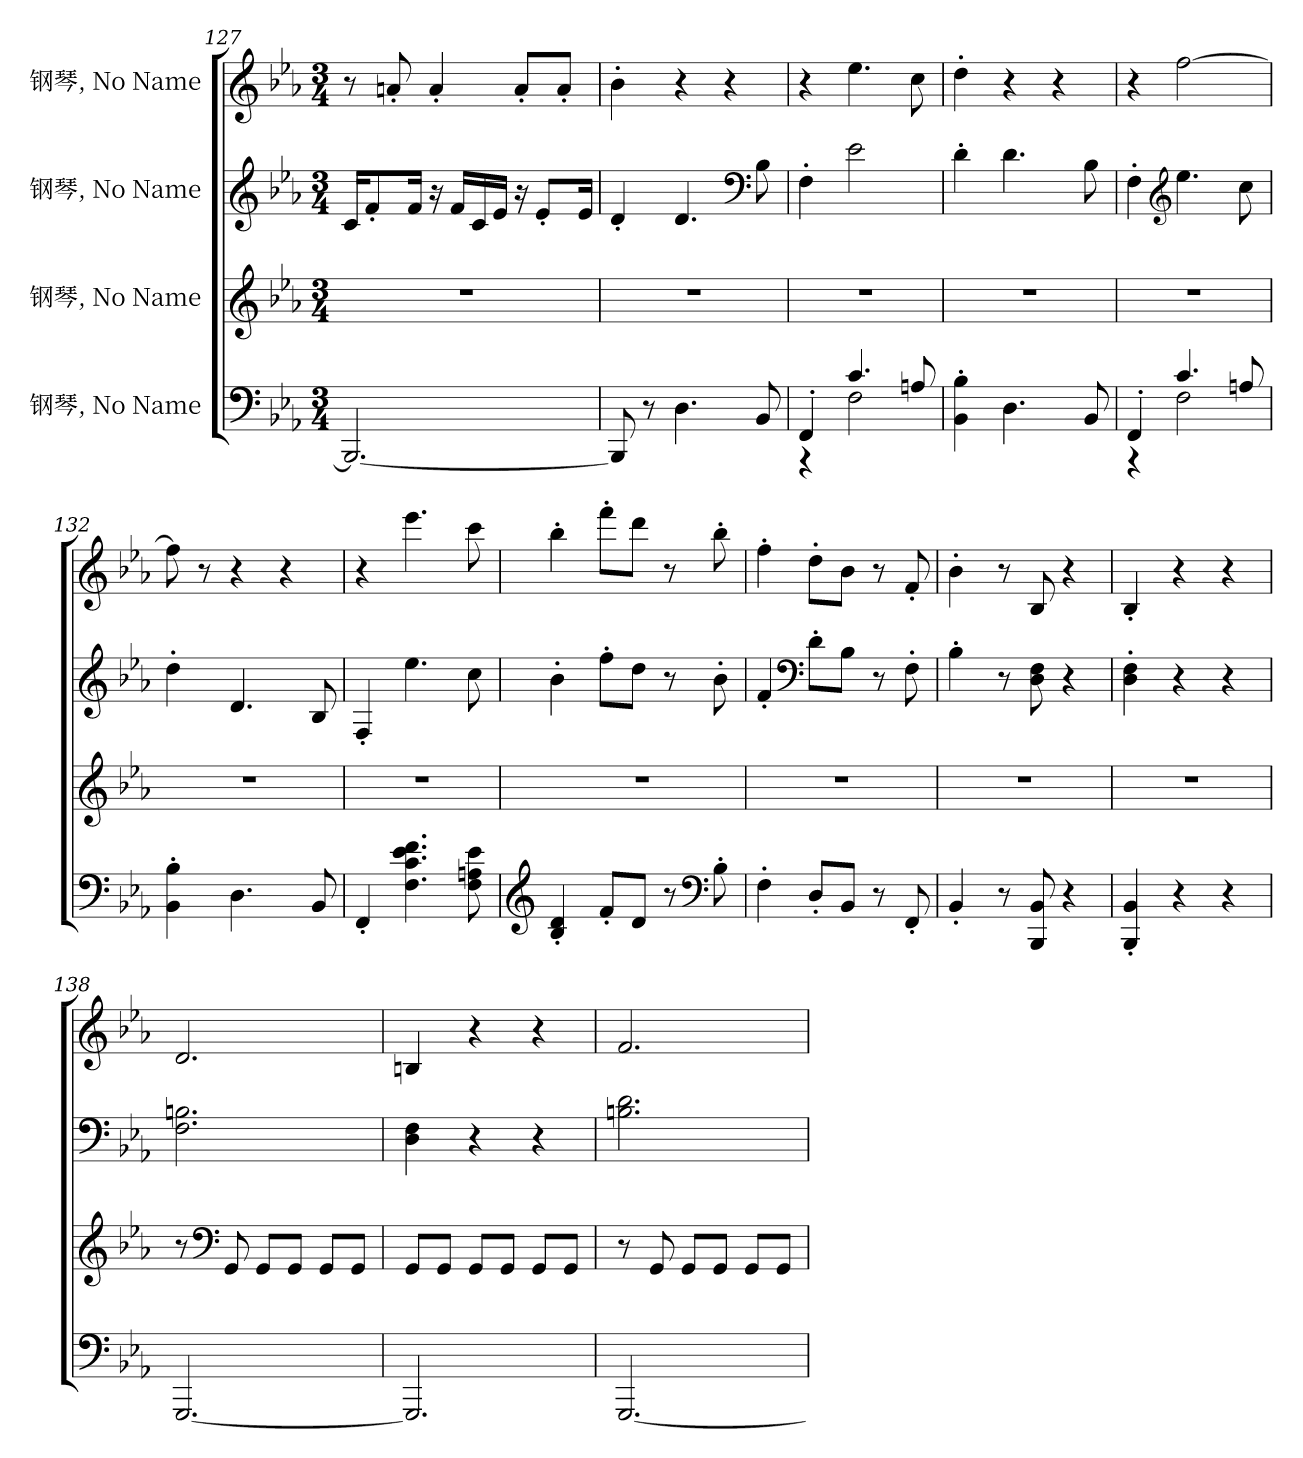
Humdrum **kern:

**kern	**kern	**kern	**kern
*part4	*part3	*part2	*part1
*staff4	*staff3	*staff2	*staff1
*I"钢琴, No Name	*I"钢琴, No Name	*I"钢琴, No Name	*I"钢琴, No Name
*clefF4	*clefG2	*clefG2	*clefG2
*k[b-e-a-]	*k[b-e-a-]	*k[b-e-a-]	*k[b-e-a-]
*M3/4	*M3/4	*M3/4	*M3/4
=127	=127	=127	=127
2.BBB-/_	2.r	16c/KL	8r
.	.	8f'/	.
.	.	.	8an'/
.	.	16f/Jk	.
.	.	16r	4a'/
.	.	16f/LL	.
.	.	16c/	.
.	.	16e-/JJ	.
.	.	16r	8a'/L
.	.	8e-'/L	.
.	.	.	8a'/J
.	.	16e-/Jk	.
!!LO:LB:g=z
=128	=128	=128	=128
*	*	*	*MM185
8BBB-/]	2.r	4d'/	4b-'\
8r	.	.	.
*	*	*	*MM185
4.D\	.	4.d/	4r
.	.	.	4r
*	*	*clefF4	*
8BB-/	.	8B-\	.
=129	=129	=129	=129
*^	*	*	*
4FF'/	4r	2.r	4F'\	4r
*	*	*	*	*MM185
4.c/	2F\	.	2e-\	4.ee-\
8An/	.	.	.	8cc\
*v	*v	*	*	*
=130	=130	=130	=130
4BB-\' 4B-\'	2.r	4d'\	4dd'\
*	*	*	*MM185
4.D\	.	4.d\	4r
.	.	.	4r
8BB-/	.	8B-\	.
=131	=131	=131	=131
*^	*	*	*
4FF'/	4r	2.r	4F'\	4r
*	*	*	*clefG2	*
*	*	*	*	*MM185
4.c/	2F\	.	4.ee-\	[2ff\
8An/	.	.	8cc\	.
*v	*v	*	*	*
=132	=132	=132	=132
4BB-\' 4B-\'	2.r	4dd'\	8ff\]
.	.	.	8r
*	*	*	*MM185
4.D\	.	4.d/	4r
.	.	.	4r
8BB-/	.	8B-/	.
=133	=133	=133	=133
4FF'/	2.r	4F'/	4r
*	*	*	*MM185
4.F\ 4.c\ 4.e-\ 4.f\	.	4.ee-\	4.eee-\
8F\ 8An\ 8e-\	.	8cc\	8ccc\
!!LO:LB:g=z
=134	=134	=134	=134
*clefG2	*	*	*
4B-/' 4d/'	2.r	4b-'\	4bb-'\
8f'/L	.	8ff'\L	8fff'\L
8d/J	.	8dd\J	8ddd\J
8r	.	8r	8r
*clefF4	*	*	*
8B-'\	.	8b-'\	8bb-'\
=135	=135	=135	=135
4F'\	2.r	4f'/	4ff'\
*	*	*clefF4	*
8D'/L	.	8d'\L	8dd'\L
8BB-/J	.	8B-\J	8b-\J
8r	.	8r	8r
8FF'/	.	8F'\	8f'/
=136	=136	=136	=136
4BB-'/	2.r	4B-'\	4b-'\
8r	.	8r	8r
8BBB-/ 8BB-/	.	8D\ 8F\	8B-/
4r	.	4r	4r
=137	=137	=137	=137
4BBB-/' 4BB-/'	2.r	4D\' 4F\'	4B-'/
4r	.	4r	4r
*	*	*	*MM174
4r	.	4r	4r
=138	=138	=138	=138
*	*	*	*MM185
[2.GGG/	8r	2.F\ 2.Bn\	2.d/
*	*clefF4	*	*
.	8GG/	.	.
.	8GG/L	.	.
.	8GG/J	.	.
.	8GG/L	.	.
.	8GG/J	.	.
=139	=139	=139	=139
2.GGG/]	8GG/L	4D\ 4F\	4Bn/
.	8GG/J	.	.
.	8GG/L	4r	4r
.	8GG/J	.	.
.	8GG/L	4r	4r
.	8GG/J	.	.
!!LO:PB:g=z
=140	=140	=140	=140
*	*	*	*MM185
[2.GGG/	8r	2.Bn\ 2.d\	2.f/
.	8GG/	.	.
.	8GG/L	.	.
.	8GG/J	.	.
.	8GG/L	.	.
.	8GG/J	.	.
=	=	=	=
*-	*-	*-	*-
